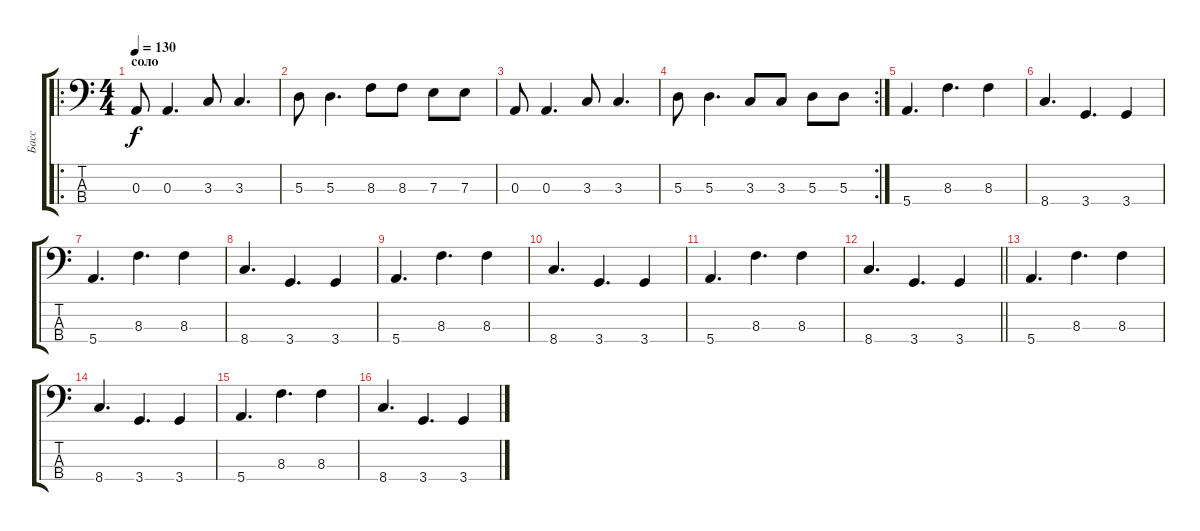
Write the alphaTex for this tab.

\track ("Басс" "Басс") {instrument synthbass1}
\staff {score tabs}
\tuning (G2 D2 A1 E1) {hide}
\ro
\ts (4 4)
\section ("" "соло")
\tempo 130
\clef f4
\ks c
0.3.8{dy f} 0.3.4{d} 3.3.8 3.3.4{d} |
5.3.8 5.3.4{d} 8.3.8 8.3.8 7.3.8 7.3.8 |
0.3.8 0.3.4{d} 3.3.8 3.3.4{d} |
\rc 2
5.3.8 5.3.4{d} 3.3.8 3.3.8 5.3.8 5.3.8 |
5.4.4{d} 8.3.4{d} 8.3.4 |
8.4.4{d} 3.4.4{d} 3.4.4 |
5.4.4{d} 8.3.4{d} 8.3.4 |
8.4.4{d} 3.4.4{d} 3.4.4 |
5.4.4{d} 8.3.4{d} 8.3.4 |
8.4.4{d} 3.4.4{d} 3.4.4 |
5.4.4{d} 8.3.4{d} 8.3.4 |
\barLineRight lightlight
8.4.4{d} 3.4.4{d} 3.4.4 |
5.4.4{d} 8.3.4{d} 8.3.4 |
8.4.4{d} 3.4.4{d} 3.4.4 |
5.4.4{d} 8.3.4{d} 8.3.4 |
8.4.4{d} 3.4.4{d} 3.4.4
